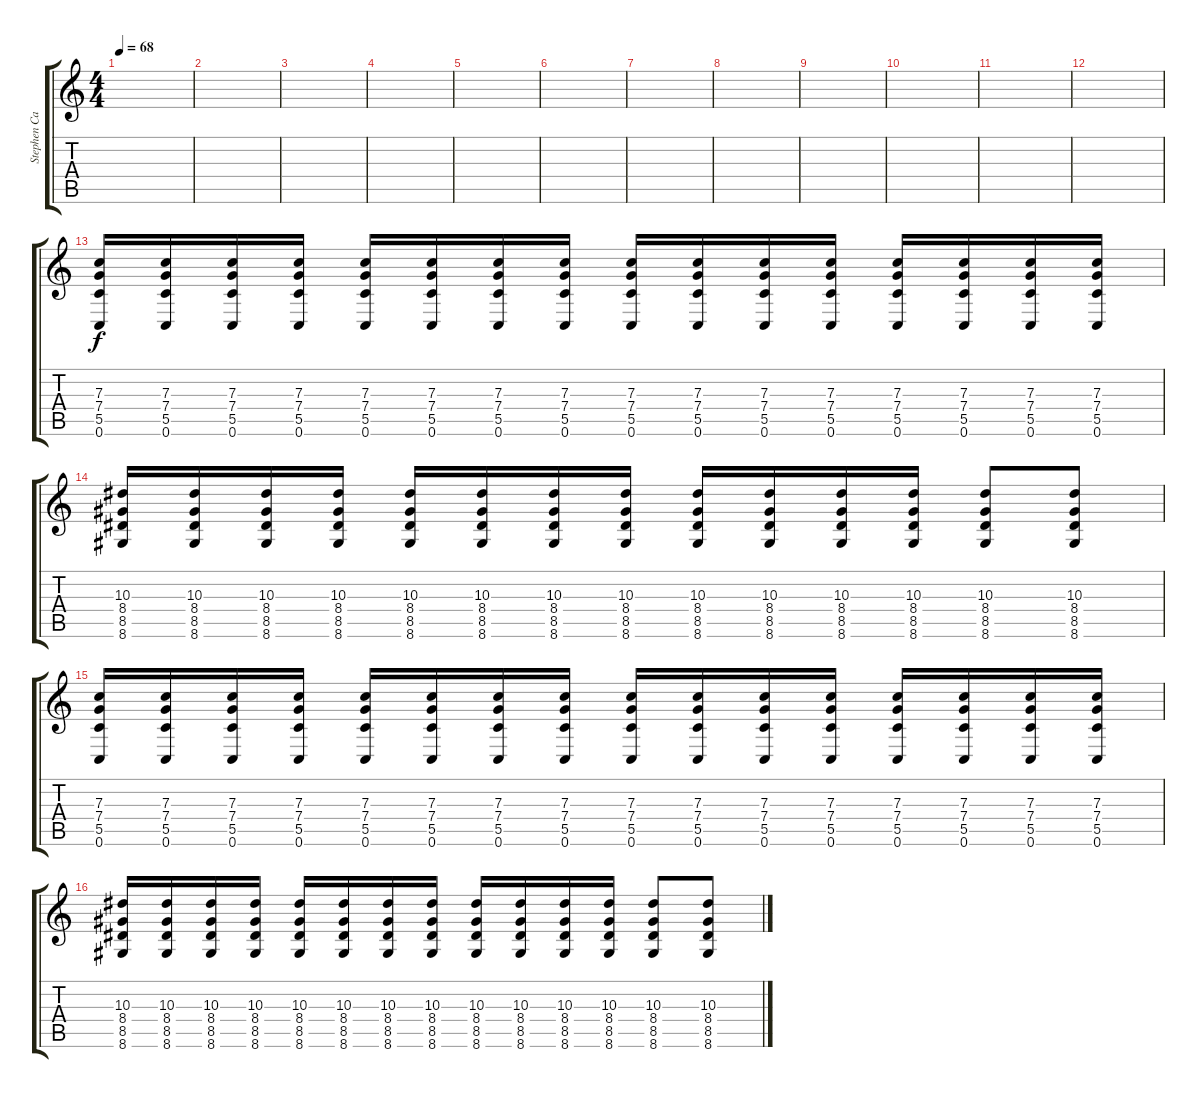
\track ("Stephen Carpenter" "Stephen Ca") {instrument distortionguitar}
\staff {score tabs}
\tuning (D4 A3 F3 C3 G2 C2) {hide}
\ts (4 4)
\tempo 68
\clef g2
\ks c
|
|
|
|
|
|
|
|
|
|
|
|
(7.3 7.4 5.5 0.6).16{instrument distortionguitar} (7.3 7.4 5.5 0.6).16 (7.3 7.4 5.5 0.6).16 (7.3 7.4 5.5 0.6).16 (7.3 7.4 5.5 0.6).16 (7.3 7.4 5.5 0.6).16 (7.3 7.4 5.5 0.6).16 (7.3 7.4 5.5 0.6).16 (7.3 7.4 5.5 0.6).16 (7.3 7.4 5.5 0.6).16 (7.3 7.4 5.5 0.6).16 (7.3 7.4 5.5 0.6).16 (7.3 7.4 5.5 0.6).16 (7.3 7.4 5.5 0.6).16 (7.3 7.4 5.5 0.6).16 (7.3 7.4 5.5 0.6).16 |
(10.3 8.4 8.5 8.6).16 (10.3 8.4 8.5 8.6).16 (10.3 8.4 8.5 8.6).16 (10.3 8.4 8.5 8.6).16 (10.3 8.4 8.5 8.6).16 (10.3 8.4 8.5 8.6).16 (10.3 8.4 8.5 8.6).16 (10.3 8.4 8.5 8.6).16 (10.3 8.4 8.5 8.6).16 (10.3 8.4 8.5 8.6).16 (10.3 8.4 8.5 8.6).16 (10.3 8.4 8.5 8.6).16 (10.3 8.4 8.5 8.6).8 (10.3 8.4 8.5 8.6).8 |
(7.3 7.4 5.5 0.6).16 (7.3 7.4 5.5 0.6).16 (7.3 7.4 5.5 0.6).16 (7.3 7.4 5.5 0.6).16 (7.3 7.4 5.5 0.6).16 (7.3 7.4 5.5 0.6).16 (7.3 7.4 5.5 0.6).16 (7.3 7.4 5.5 0.6).16 (7.3 7.4 5.5 0.6).16 (7.3 7.4 5.5 0.6).16 (7.3 7.4 5.5 0.6).16 (7.3 7.4 5.5 0.6).16 (7.3 7.4 5.5 0.6).16 (7.3 7.4 5.5 0.6).16 (7.3 7.4 5.5 0.6).16 (7.3 7.4 5.5 0.6).16 |
(10.3 8.4 8.5 8.6).16 (10.3 8.4 8.5 8.6).16 (10.3 8.4 8.5 8.6).16 (10.3 8.4 8.5 8.6).16 (10.3 8.4 8.5 8.6).16 (10.3 8.4 8.5 8.6).16 (10.3 8.4 8.5 8.6).16 (10.3 8.4 8.5 8.6).16 (10.3 8.4 8.5 8.6).16 (10.3 8.4 8.5 8.6).16 (10.3 8.4 8.5 8.6).16 (10.3 8.4 8.5 8.6).16 (10.3 8.4 8.5 8.6).8 (10.3 8.4 8.5 8.6).8
